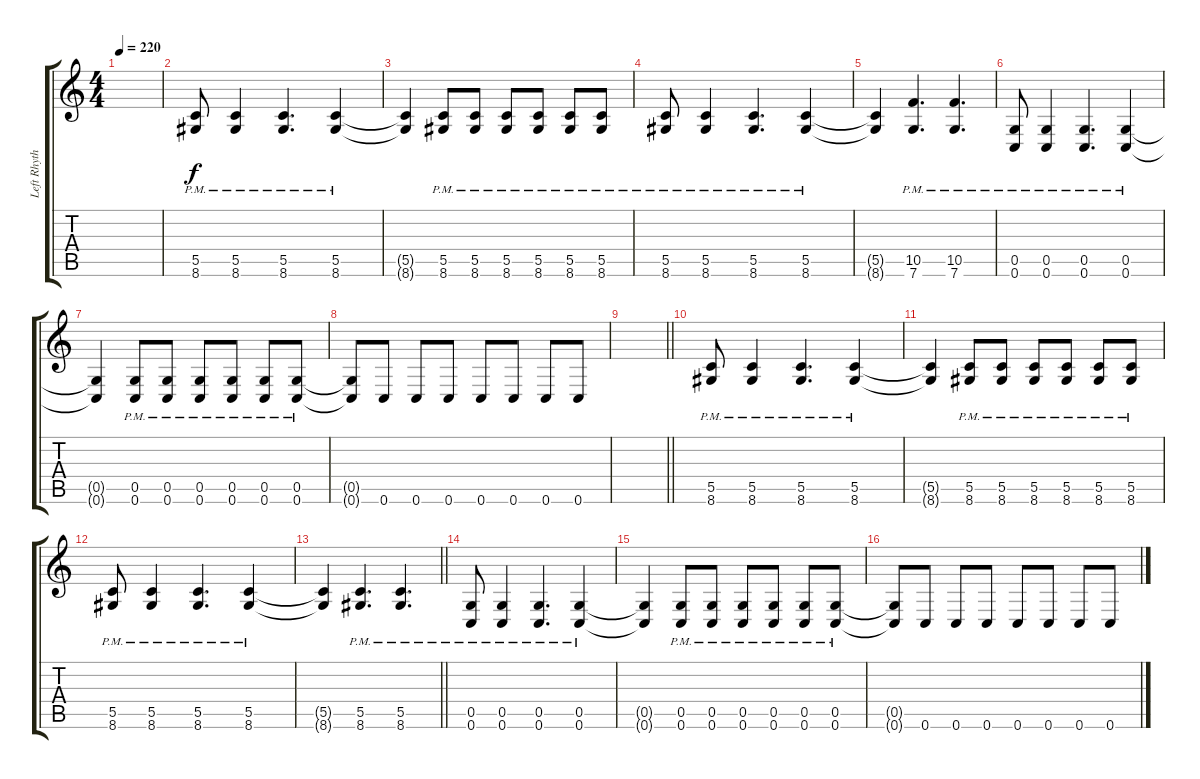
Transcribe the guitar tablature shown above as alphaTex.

\track ("Left Rhythm" "Left Rhyth") {instrument distortionguitar}
\staff {score tabs}
\tuning (D4 A3 F3 C3 G2 C2) {hide}
\ts (4 4)
\tempo 220
\clef g2
\ks c
|
(5.5{pm} 8.6{pm}).8 (5.5{pm} 8.6{pm}).4 (5.5{pm} 8.6{pm}).4{d} (5.5{pm} 8.6{pm}).4 |
(5.5{t} 8.6{t}).4 (5.5{pm} 8.6{pm}).8 (5.5{pm} 8.6{pm}).8 (5.5{pm} 8.6{pm}).8 (5.5{pm} 8.6{pm}).8 (5.5{pm} 8.6{pm}).8 (5.5{pm} 8.6{pm}).8 |
(5.5{pm} 8.6{pm}).8 (5.5{pm} 8.6{pm}).4 (5.5{pm} 8.6{pm}).4{d} (5.5{pm} 8.6{pm}).4 |
(5.5{t} 8.6{t}).4 (10.5{pm} 7.6{pm}).4{d} (10.5{pm} 7.6{pm}).4{d} |
(0.5{pm} 0.6{pm}).8 (0.5{pm} 0.6{pm}).4 (0.5{pm} 0.6{pm}).4{d} (0.5{pm} 0.6{pm}).4 |
(0.5{t} 0.6{t}).4 (0.5{pm} 0.6{pm}).8 (0.5{pm} 0.6{pm}).8 (0.5{pm} 0.6{pm}).8 (0.5{pm} 0.6{pm}).8 (0.5{pm} 0.6{pm}).8 (0.5{pm} 0.6{pm}).8 |
(0.5{t} 0.6{t}).8 0.6.8 0.6.8 0.6.8 0.6.8 0.6.8 0.6.8 0.6.8 |
\barLineRight lightlight
|
\section ("" "")
(5.5{pm} 8.6{pm}).8 (5.5{pm} 8.6{pm}).4 (5.5{pm} 8.6{pm}).4{d} (5.5{pm} 8.6{pm}).4 |
(5.5{t} 8.6{t}).4 (5.5{pm} 8.6{pm}).8 (5.5{pm} 8.6{pm}).8 (5.5{pm} 8.6{pm}).8 (5.5{pm} 8.6{pm}).8 (5.5{pm} 8.6{pm}).8 (5.5{pm} 8.6{pm}).8 |
(5.5{pm} 8.6{pm}).8 (5.5{pm} 8.6{pm}).4 (5.5{pm} 8.6{pm}).4{d} (5.5{pm} 8.6{pm}).4 |
\barLineRight lightlight
(5.5{t} 8.6{t}).4 (5.5{pm} 8.6{pm}).4{d} (5.5{pm} 8.6{pm}).4{d} |
(0.5{pm} 0.6{pm}).8 (0.5{pm} 0.6{pm}).4 (0.5{pm} 0.6{pm}).4{d} (0.5{pm} 0.6{pm}).4 |
(0.5{t} 0.6{t}).4 (0.5{pm} 0.6{pm}).8 (0.5{pm} 0.6{pm}).8 (0.5{pm} 0.6{pm}).8 (0.5{pm} 0.6{pm}).8 (0.5{pm} 0.6{pm}).8 (0.5{pm} 0.6{pm}).8 |
(0.5{t} 0.6{t}).8 0.6.8 0.6.8 0.6.8 0.6.8 0.6.8 0.6.8 0.6.8
